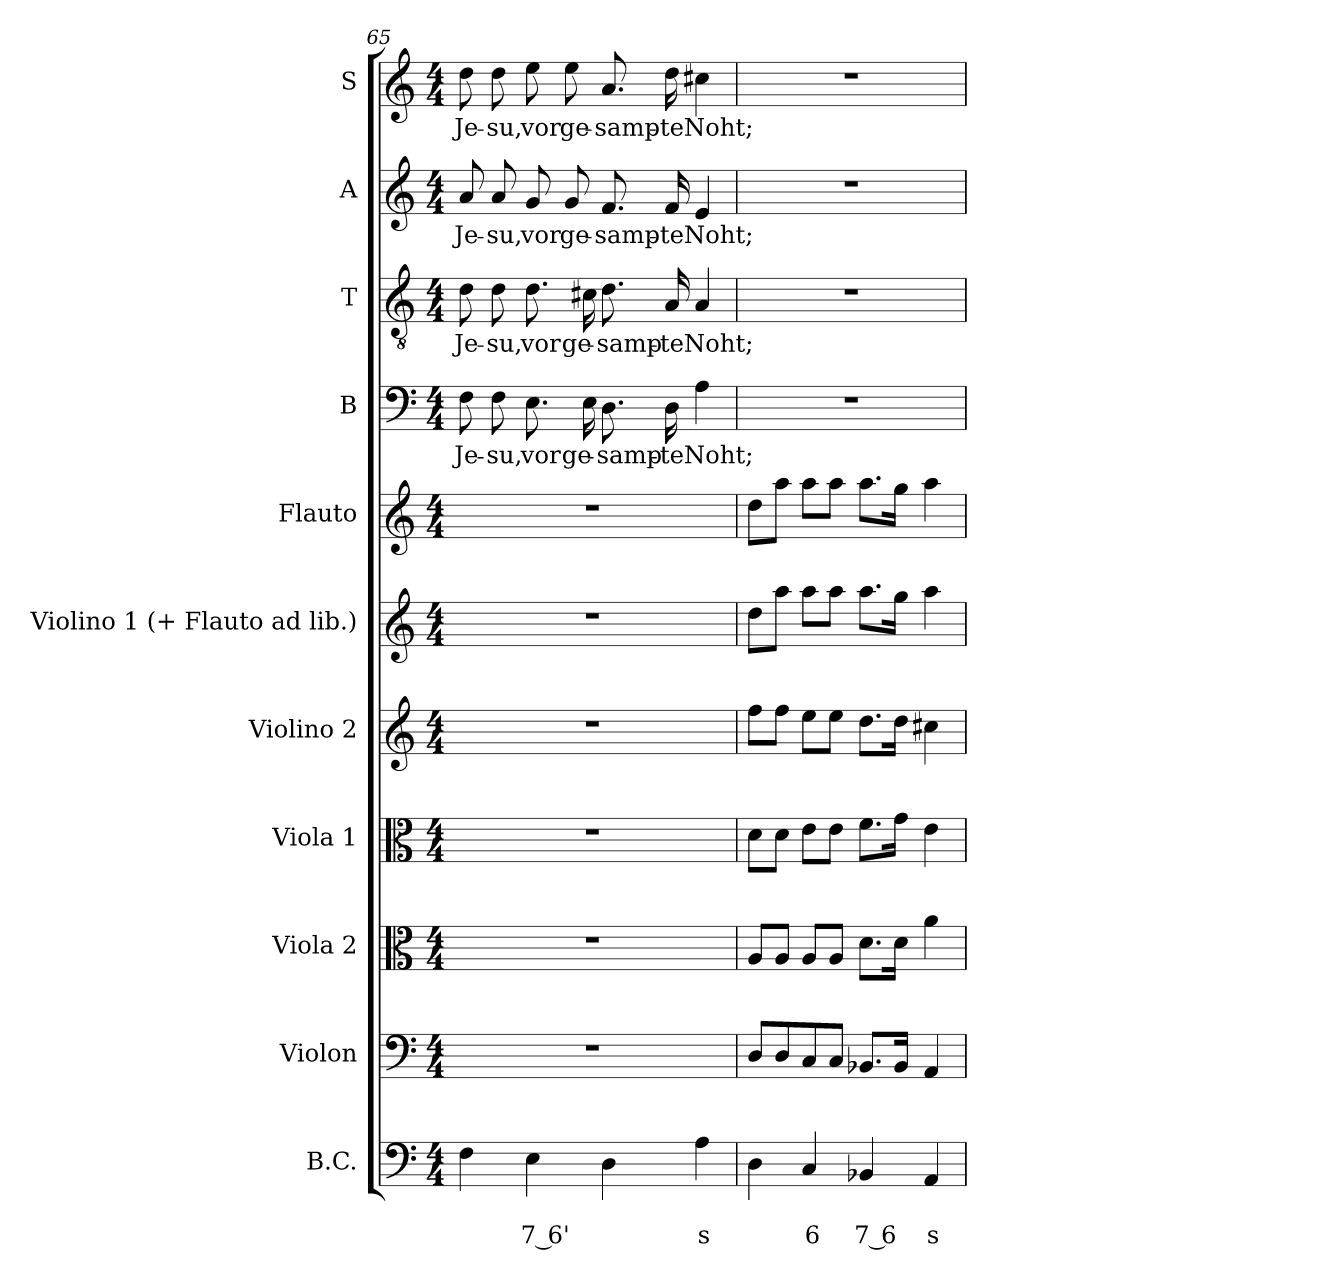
**kern	**text	**text	**kern	**kern	**kern	**kern	**kern	**kern	**kern	**text	**kern	**text	**kern	**text	**kern	**text
*part11	*part11	*part11	*part10	*part9	*part8	*part7	*part6	*part5	*part4	*part4	*part3	*part3	*part2	*part2	*part1	*part1
*staff11	*staff11	*staff11	*staff10	*staff9	*staff8	*staff7	*staff6	*staff5	*staff4	*staff4	*staff3	*staff3	*staff2	*staff2	*staff1	*staff1
*I"B.C.	*	*	*I"Violon	*I"Viola 2	*I"Viola 1	*I"Violino 2	*I"Violino 1 (+ Flauto ad lib.)	*I"Flauto	*I"B	*	*I"T	*	*I"A	*	*I"S	*
*I'B.C.	*	*	*I'Vn	*I'Va2	*I'Va1	*I'Vn2	*I'Vn1	*I'Fl.	*I'B	*	*I'T	*	*I'A	*	*I'S	*
*clefF4	*	*	*clefF4	*clefC3	*clefC3	*clefG2	*clefG2	*clefG2	*clefF4	*	*clefGv2	*	*clefG2	*	*clefG2	*
*	*	*	*	*	*	*	*	*	*	*	*ITrd7c12	*	*	*	*	*
*k[]	*	*	*k[]	*k[]	*k[]	*k[]	*k[]	*k[]	*k[]	*	*k[]	*	*k[]	*	*k[]	*
*C:	*	*	*C:	*C:	*C:	*C:	*C:	*C:	*C:	*	*C:	*	*C:	*	*C:	*
*M4/4	*	*	*M4/4	*M4/4	*M4/4	*M4/4	*M4/4	*M4/4	*M4/4	*	*M4/4	*	*M4/4	*	*M4/4	*
=65	=65	=65	=65	=65	=65	=65	=65	=65	=65	=65	=65	=65	=65	=65	=65	=65
!	!	!	!	!	!	!	!	!	!	!LO:LY:b	!	!	!	!	!	!
!	!	!	!	!	!	!	!	!	!	!	!	!LO:LY:b	!	!	!	!
!	!	!	!	!	!	!	!	!	!	!	!	!	!	!LO:LY:b	!	!
!	!	!	!	!	!	!	!	!	!	!	!	!	!	!	!	!LO:LY:b
4F\	.	.	1r	1r	1r	1r	1r	1r	8F\	Je-	8D\	Je-	8a/	Je-	8dd\	Je-
!	!	!	!	!	!	!	!	!	!	!LO:LY:b	!	!	!	!	!	!
!	!	!	!	!	!	!	!	!	!	!	!	!LO:LY:b	!	!	!	!
!	!	!	!	!	!	!	!	!	!	!	!	!	!	!LO:LY:b	!	!
!	!	!	!	!	!	!	!	!	!	!	!	!	!	!	!	!LO:LY:b
.	.	.	.	.	.	.	.	.	8F\	-su,	8D\	-su,	8a/	-su,	8dd\	-su,
!	!	!LO:LY:b	!	!	!	!	!	!	!	!	!	!	!	!	!	!
!	!	!	!	!	!	!	!	!	!	!LO:LY:b	!	!	!	!	!	!
!	!	!	!	!	!	!	!	!	!	!	!	!LO:LY:b	!	!	!	!
!	!	!	!	!	!	!	!	!	!	!	!	!	!	!LO:LY:b	!	!
!	!	!	!	!	!	!	!	!	!	!	!	!	!	!	!	!LO:LY:b
4E\	.	7 6'	.	.	.	.	.	.	8.E\	vor	8.D\	vor	8g/	vor	8ee\	vor
!	!	!	!	!	!	!	!	!	!	!	!	!	!	!LO:LY:b	!	!
!	!	!	!	!	!	!	!	!	!	!	!	!	!	!	!	!LO:LY:b
.	.	.	.	.	.	.	.	.	.	.	.	.	8g/	ge-	8ee\	ge-
!	!	!	!	!	!	!	!	!	!	!LO:LY:b	!	!	!	!	!	!
!	!	!	!	!	!	!	!	!	!	!	!	!LO:LY:b	!	!	!	!
.	.	.	.	.	.	.	.	.	16E\	ge-	16C#X\	ge-	.	.	.	.
!	!	!	!	!	!	!	!	!	!	!LO:LY:b	!	!	!	!	!	!
!	!	!	!	!	!	!	!	!	!	!	!	!LO:LY:b	!	!	!	!
!	!	!	!	!	!	!	!	!	!	!	!	!	!	!LO:LY:b	!	!
!	!	!	!	!	!	!	!	!	!	!	!	!	!	!	!	!LO:LY:b
4D\	.	.	.	.	.	.	.	.	8.D\	-samp-	8.D\	-samp-	8.f/	-samp-	8.a/	-samp-
!	!	!	!	!	!	!	!	!	!	!LO:LY:b	!	!	!	!	!	!
!	!	!	!	!	!	!	!	!	!	!	!	!LO:LY:b	!	!	!	!
!	!	!	!	!	!	!	!	!	!	!	!	!	!	!LO:LY:b	!	!
!	!	!	!	!	!	!	!	!	!	!	!	!	!	!	!	!LO:LY:b
.	.	.	.	.	.	.	.	.	16D\	-te	16AA/	-te	16f/	-te	16dd\	-te
!	!	!LO:LY:b	!	!	!	!	!	!	!	!	!	!	!	!	!	!
!	!	!	!	!	!	!	!	!	!	!LO:LY:b	!	!	!	!	!	!
!	!	!	!	!	!	!	!	!	!	!	!	!LO:LY:b	!	!	!	!
!	!	!	!	!	!	!	!	!	!	!	!	!	!	!LO:LY:b	!	!
!	!	!	!	!	!	!	!	!	!	!	!	!	!	!	!	!LO:LY:b
4A\	.	s	.	.	.	.	.	.	4A\	Noht;	4AA/	Noht;	4e/	Noht;	4cc#X\	Noht;
=66	=66	=66	=66	=66	=66	=66	=66	=66	=66	=66	=66	=66	=66	=66	=66	=66
4D\	.	.	8D/L	8A/L	8d\L	8ff\L	8dd\L	8dd\L	1r	.	1r	.	1r	.	1r	.
.	.	.	8D/	8A/J	8d\J	8ff\J	8aa\J	8aa\J	.	.	.	.	.	.	.	.
!	!	!LO:LY:b	!	!	!	!	!	!	!	!	!	!	!	!	!	!
4C/	.	6	8C/	8A/L	8e\L	8ee\L	8aa\L	8aa\L	.	.	.	.	.	.	.	.
.	.	.	8C/J	8A/J	8e\J	8ee\J	8aa\J	8aa\J	.	.	.	.	.	.	.	.
!	!	!LO:LY:b	!	!	!	!	!	!	!	!	!	!	!	!	!	!
4BB-X/	.	7 6	8.BB-X/L	8.d\L	8.f\L	8.dd\L	8.aa\L	8.aa\L	.	.	.	.	.	.	.	.
.	.	.	16BB-/Jk	16d\Jk	16g\Jk	16dd\Jk	16gg\Jk	16gg\Jk	.	.	.	.	.	.	.	.
!	!	!LO:LY:b	!	!	!	!	!	!	!	!	!	!	!	!	!	!
4AA/	.	s	4AA/	4a\	4e\	4cc#X\	4aa\	4aa\	.	.	.	.	.	.	.	.
=	=	=	=	=	=	=	=	=	=	=	=	=	=	=	=	=
*-	*-	*-	*-	*-	*-	*-	*-	*-	*-	*-	*-	*-	*-	*-	*-	*-
